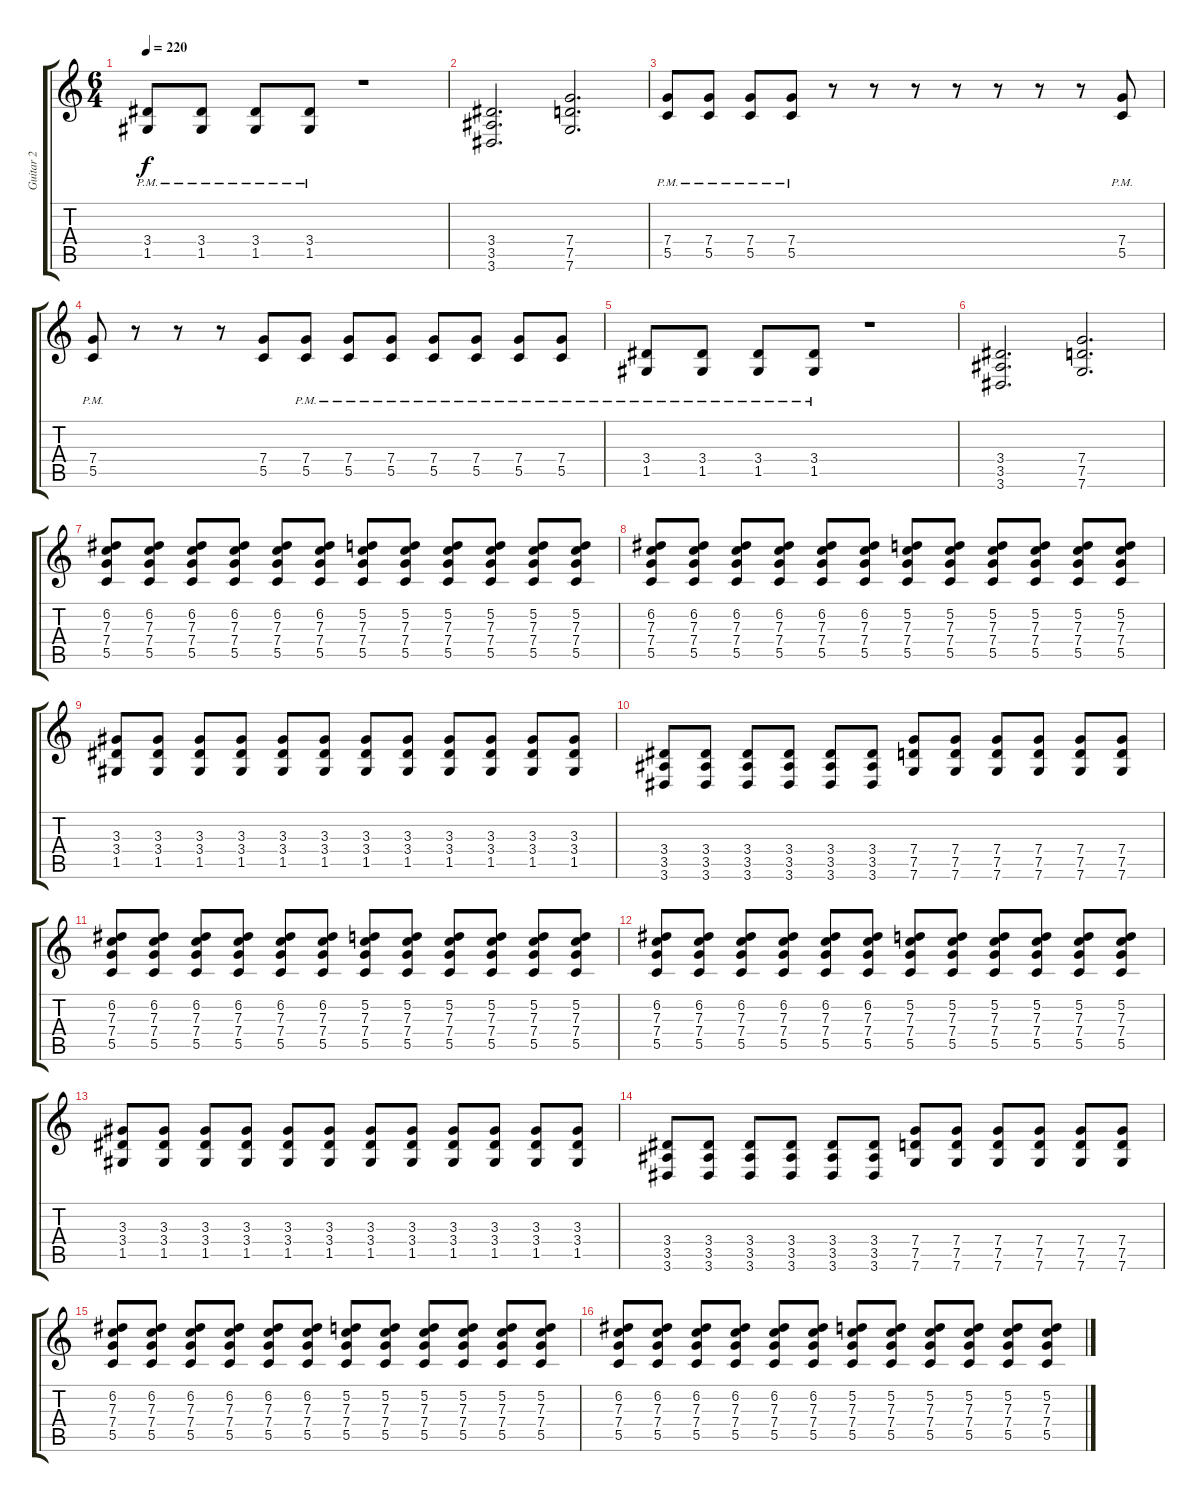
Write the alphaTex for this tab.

\track ("Guitar 2" "Guitar 2") {instrument distortionguitar}
\staff {score tabs}
\tuning (D4 A3 F3 C3 G2 C2) {hide}
\ts (6 4)
\tempo 220
\clef g2
\ks c
(3.4{pm} 1.5{pm}).8{dy f} (3.4{pm} 1.5{pm}).8 (3.4{pm} 1.5{pm}).8 (3.4{pm} 1.5{pm}).8 r.1 |
(3.4 3.5 3.6).2{d} (7.4 7.5 7.6).2{d} |
(7.4{pm} 5.5{pm}).8 (7.4{pm} 5.5{pm}).8 (7.4{pm} 5.5{pm}).8 (7.4{pm} 5.5{pm}).8 r.8 r.8 r.8 r.8 r.8 r.8 r.8 (7.4{pm} 5.5{pm}).8 |
(7.4{pm} 5.5{pm}).8 r.8 r.8 r.8 (7.4 5.5).8 (7.4{pm} 5.5{pm}).8 (7.4{pm} 5.5{pm}).8 (7.4{pm} 5.5{pm}).8 (7.4{pm} 5.5{pm}).8 (7.4{pm} 5.5{pm}).8 (7.4{pm} 5.5{pm}).8 (7.4{pm} 5.5{pm}).8 |
(3.4{pm} 1.5{pm}).8 (3.4{pm} 1.5{pm}).8 (3.4{pm} 1.5{pm}).8 (3.4{pm} 1.5{pm}).8 r.1 |
(3.4 3.5 3.6).2{d} (7.4 7.5 7.6).2{d} |
(6.2 7.3 7.4 5.5).8 (6.2 7.3 7.4 5.5).8 (6.2 7.3 7.4 5.5).8 (6.2 7.3 7.4 5.5).8 (6.2 7.3 7.4 5.5).8 (6.2 7.3 7.4 5.5).8 (5.2 7.3 7.4 5.5).8 (5.2 7.3 7.4 5.5).8 (5.2 7.3 7.4 5.5).8 (5.2 7.3 7.4 5.5).8 (5.2 7.3 7.4 5.5).8 (5.2 7.3 7.4 5.5).8 |
(6.2 7.3 7.4 5.5).8 (6.2 7.3 7.4 5.5).8 (6.2 7.3 7.4 5.5).8 (6.2 7.3 7.4 5.5).8 (6.2 7.3 7.4 5.5).8 (6.2 7.3 7.4 5.5).8 (5.2 7.3 7.4 5.5).8 (5.2 7.3 7.4 5.5).8 (5.2 7.3 7.4 5.5).8 (5.2 7.3 7.4 5.5).8 (5.2 7.3 7.4 5.5).8 (5.2 7.3 7.4 5.5).8 |
(3.3 3.4 1.5).8 (3.3 3.4 1.5).8 (3.3 3.4 1.5).8 (3.3 3.4 1.5).8 (3.3 3.4 1.5).8 (3.3 3.4 1.5).8 (3.3 3.4 1.5).8 (3.3 3.4 1.5).8 (3.3 3.4 1.5).8 (3.3 3.4 1.5).8 (3.3 3.4 1.5).8 (3.3 3.4 1.5).8 |
(3.4 3.5 3.6).8 (3.4 3.5 3.6).8 (3.4 3.5 3.6).8 (3.4 3.5 3.6).8 (3.4 3.5 3.6).8 (3.4 3.5 3.6).8 (7.4 7.5 7.6).8 (7.4 7.5 7.6).8 (7.4 7.5 7.6).8 (7.4 7.5 7.6).8 (7.4 7.5 7.6).8 (7.4 7.5 7.6).8 |
(6.2 7.3 7.4 5.5).8 (6.2 7.3 7.4 5.5).8 (6.2 7.3 7.4 5.5).8 (6.2 7.3 7.4 5.5).8 (6.2 7.3 7.4 5.5).8 (6.2 7.3 7.4 5.5).8 (5.2 7.3 7.4 5.5).8 (5.2 7.3 7.4 5.5).8 (5.2 7.3 7.4 5.5).8 (5.2 7.3 7.4 5.5).8 (5.2 7.3 7.4 5.5).8 (5.2 7.3 7.4 5.5).8 |
(6.2 7.3 7.4 5.5).8 (6.2 7.3 7.4 5.5).8 (6.2 7.3 7.4 5.5).8 (6.2 7.3 7.4 5.5).8 (6.2 7.3 7.4 5.5).8 (6.2 7.3 7.4 5.5).8 (5.2 7.3 7.4 5.5).8 (5.2 7.3 7.4 5.5).8 (5.2 7.3 7.4 5.5).8 (5.2 7.3 7.4 5.5).8 (5.2 7.3 7.4 5.5).8 (5.2 7.3 7.4 5.5).8 |
(3.3 3.4 1.5).8 (3.3 3.4 1.5).8 (3.3 3.4 1.5).8 (3.3 3.4 1.5).8 (3.3 3.4 1.5).8 (3.3 3.4 1.5).8 (3.3 3.4 1.5).8 (3.3 3.4 1.5).8 (3.3 3.4 1.5).8 (3.3 3.4 1.5).8 (3.3 3.4 1.5).8 (3.3 3.4 1.5).8 |
(3.4 3.5 3.6).8 (3.4 3.5 3.6).8 (3.4 3.5 3.6).8 (3.4 3.5 3.6).8 (3.4 3.5 3.6).8 (3.4 3.5 3.6).8 (7.4 7.5 7.6).8 (7.4 7.5 7.6).8 (7.4 7.5 7.6).8 (7.4 7.5 7.6).8 (7.4 7.5 7.6).8 (7.4 7.5 7.6).8 |
(6.2 7.3 7.4 5.5).8 (6.2 7.3 7.4 5.5).8 (6.2 7.3 7.4 5.5).8 (6.2 7.3 7.4 5.5).8 (6.2 7.3 7.4 5.5).8 (6.2 7.3 7.4 5.5).8 (5.2 7.3 7.4 5.5).8 (5.2 7.3 7.4 5.5).8 (5.2 7.3 7.4 5.5).8 (5.2 7.3 7.4 5.5).8 (5.2 7.3 7.4 5.5).8 (5.2 7.3 7.4 5.5).8 |
(6.2 7.3 7.4 5.5).8 (6.2 7.3 7.4 5.5).8 (6.2 7.3 7.4 5.5).8 (6.2 7.3 7.4 5.5).8 (6.2 7.3 7.4 5.5).8 (6.2 7.3 7.4 5.5).8 (5.2 7.3 7.4 5.5).8 (5.2 7.3 7.4 5.5).8 (5.2 7.3 7.4 5.5).8 (5.2 7.3 7.4 5.5).8 (5.2 7.3 7.4 5.5).8 (5.2 7.3 7.4 5.5).8
